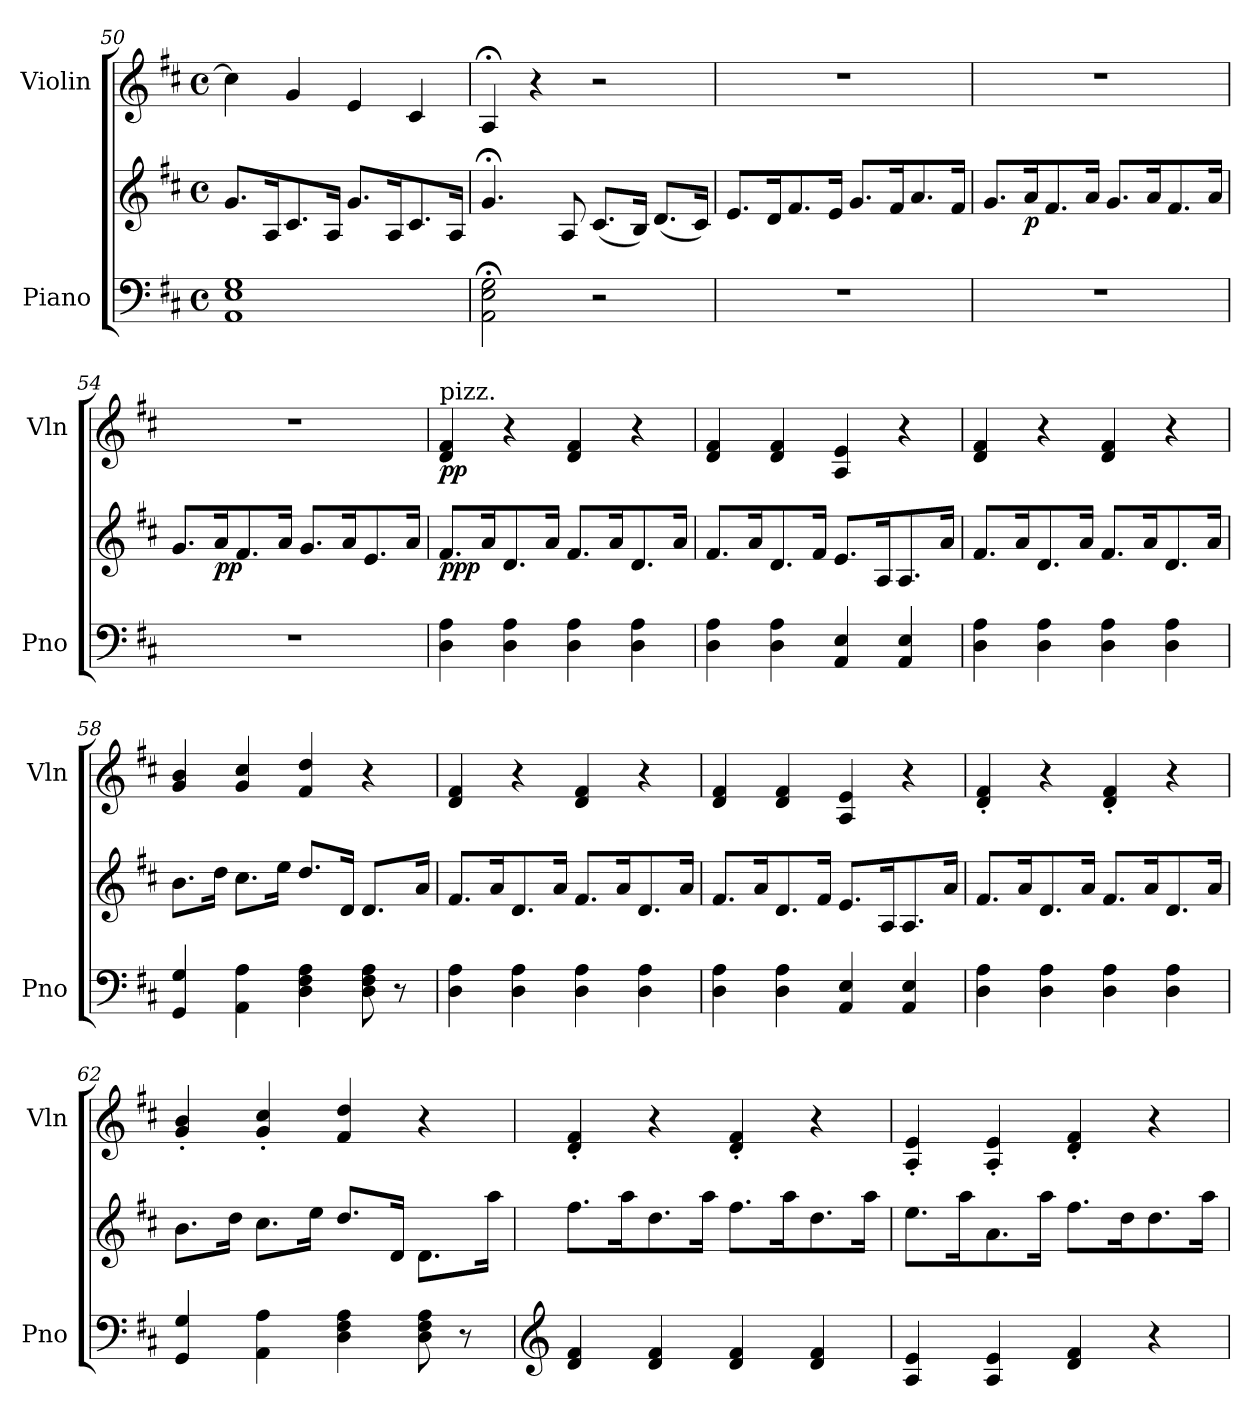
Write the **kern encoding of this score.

**kern	**kern	**dynam	**kern	**dynam
*part2	*part2	*part2	*part1	*part1
*staff3	*staff2	*staff2/3	*staff1	*staff1
*I"Piano	*	*	*I"Violin	*
*I'Pno	*	*	*I'Vln	*
*clefF4	*clefG2	*	*clefG2	*
*k[f#c#]	*k[f#c#]	*	*k[f#c#]	*
*M4/4	*M4/4	*	*M4/4	*
*met(c)	*met(c)	*	*met(c)	*
=50	=50	=50	=50	=50
1AA 1E 1G	8.g/L	.	4cc#\]	.
.	16A/K	.	.	.
.	8.c#/	.	4g/	.
.	16A/Jk	.	.	.
.	8.g/L	.	4e/	.
.	16A/K	.	.	.
.	8.c#/	.	4c#/	.
.	16A/Jk	.	.	.
=51	=51	=51	=51	=51
2AA\;< 2E\;< 2G\;<	4.g;</	.	4A;</	.
.	.	.	4r	.
.	8A/	.	.	.
2r	(<8.c#/L	.	2r	.
.	16B/Jk)	.	.	.
.	(<8.d/L	.	.	.
.	16c#/Jk)	.	.	.
=52	=52	=52	=52	=52
1r	8.e/L	.	1r	.
.	16d/K	.	.	.
.	8.f#/	.	.	.
.	16e/Jk	.	.	.
.	8.g/L	.	.	.
.	16f#/K	.	.	.
.	8.a/	.	.	.
.	16f#/Jk	.	.	.
=53	=53	=53	=53	=53
1r	8.g/L	.	1r	.
!	!	!LO:DY:b	!	!
.	16a/K	p	.	.
.	8.f#/	.	.	.
.	16a/Jk	.	.	.
.	8.g/L	.	.	.
.	16a/K	.	.	.
.	8.f#/	.	.	.
.	16a/Jk	.	.	.
=54	=54	=54	=54	=54
1r	8.g/L	.	1r	.
!	!	!LO:DY:b	!	!
.	16a/K	pp	.	.
.	8.f#/	.	.	.
.	16a/Jk	.	.	.
.	8.g/L	.	.	.
.	16a/K	.	.	.
.	8.e/	.	.	.
.	16a/Jk	.	.	.
=55	=55	=55	=55	=55
!	!	!	!LO:TX:a:t=pizz.	!
!	!	!LO:DY:b	!	!LO:DY:b
4D\ 4A\	8.f#/L	ppp	4d/ 4f#/	pp
.	16a/K	.	.	.
4D\ 4A\	8.d/	.	4r	.
.	16a/Jk	.	.	.
4D\ 4A\	8.f#/L	.	4d/ 4f#/	.
.	16a/K	.	.	.
4D\ 4A\	8.d/	.	4r	.
.	16a/Jk	.	.	.
=56	=56	=56	=56	=56
4D\ 4A\	8.f#/L	.	4d/ 4f#/	.
.	16a/K	.	.	.
4D\ 4A\	8.d/	.	4d/ 4f#/	.
.	16f#/Jk	.	.	.
4AA/ 4E/	8.e/L	.	4A/ 4e/	.
.	16A/K	.	.	.
4AA/ 4E/	8.A/	.	4r	.
.	16a/Jk	.	.	.
=57	=57	=57	=57	=57
4D\ 4A\	8.f#/L	.	4d/ 4f#/	.
.	16a/K	.	.	.
4D\ 4A\	8.d/	.	4r	.
.	16a/Jk	.	.	.
4D\ 4A\	8.f#/L	.	4d/ 4f#/	.
.	16a/K	.	.	.
4D\ 4A\	8.d/	.	4r	.
.	16a/Jk	.	.	.
=58	=58	=58	=58	=58
4GG/ 4G/	8.b\L	.	4g/ 4b/	.
.	16dd\Jk	.	.	.
4AA\ 4A\	8.cc#\L	.	4g/ 4cc#/	.
.	16ee\Jk	.	.	.
4D\ 4F#\ 4A\	8.dd/L	.	4f#/ 4dd/	.
.	16d/Jk	.	.	.
8D\ 8F#\ 8A\	8.d/L	.	4r	.
8r	.	.	.	.
.	16a/Jk	.	.	.
=59	=59	=59	=59	=59
4D\ 4A\	8.f#/L	.	4d/ 4f#/	.
.	16a/K	.	.	.
4D\ 4A\	8.d/	.	4r	.
.	16a/Jk	.	.	.
4D\ 4A\	8.f#/L	.	4d/ 4f#/	.
.	16a/K	.	.	.
4D\ 4A\	8.d/	.	4r	.
.	16a/Jk	.	.	.
=60	=60	=60	=60	=60
4D\ 4A\	8.f#/L	.	4d/ 4f#/	.
.	16a/K	.	.	.
4D\ 4A\	8.d/	.	4d/ 4f#/	.
.	16f#/Jk	.	.	.
4AA/ 4E/	8.e/L	.	4A/ 4e/	.
.	16A/K	.	.	.
4AA/ 4E/	8.A/	.	4r	.
.	16a/Jk	.	.	.
=61	=61	=61	=61	=61
4D\ 4A\	8.f#/L	.	4d/' 4f#/'	.
.	16a/K	.	.	.
4D\ 4A\	8.d/	.	4r	.
.	16a/Jk	.	.	.
4D\ 4A\	8.f#/L	.	4d/' 4f#/'	.
.	16a/K	.	.	.
4D\ 4A\	8.d/	.	4r	.
.	16a/Jk	.	.	.
=62	=62	=62	=62	=62
4GG/ 4G/	8.b\L	.	4g/' 4b/'	.
.	16dd\Jk	.	.	.
4AA\ 4A\	8.cc#\L	.	4g/' 4cc#/'	.
.	16ee\Jk	.	.	.
4D\ 4F#\ 4A\	8.dd/L	.	4f#/ 4dd/	.
.	16d/Jk	.	.	.
8D\ 8F#\ 8A\	8.d\L	.	4r	.
8r	.	.	.	.
.	16aa\Jk	.	.	.
=63	=63	=63	=63	=63
*clefG2	*	*	*	*
4d/ 4f#/	8.ff#\L	.	4d/' 4f#/'	.
.	16aa\K	.	.	.
4d/ 4f#/	8.dd\	.	4r	.
.	16aa\Jk	.	.	.
4d/ 4f#/	8.ff#\L	.	4d/' 4f#/'	.
.	16aa\K	.	.	.
4d/ 4f#/	8.dd\	.	4r	.
.	16aa\Jk	.	.	.
=64	=64	=64	=64	=64
4A/ 4e/	8.ee\L	.	4A/' 4e/'	.
.	16aa\K	.	.	.
4A/ 4e/	8.a\	.	4A/' 4e/'	.
.	16aa\Jk	.	.	.
4d/ 4f#/	8.ff#\L	.	4d/' 4f#/'	.
.	16dd\K	.	.	.
4r	8.dd\	.	4r	.
.	16aa\Jk	.	.	.
=	=	=	=	=
*-	*-	*-	*-	*-
